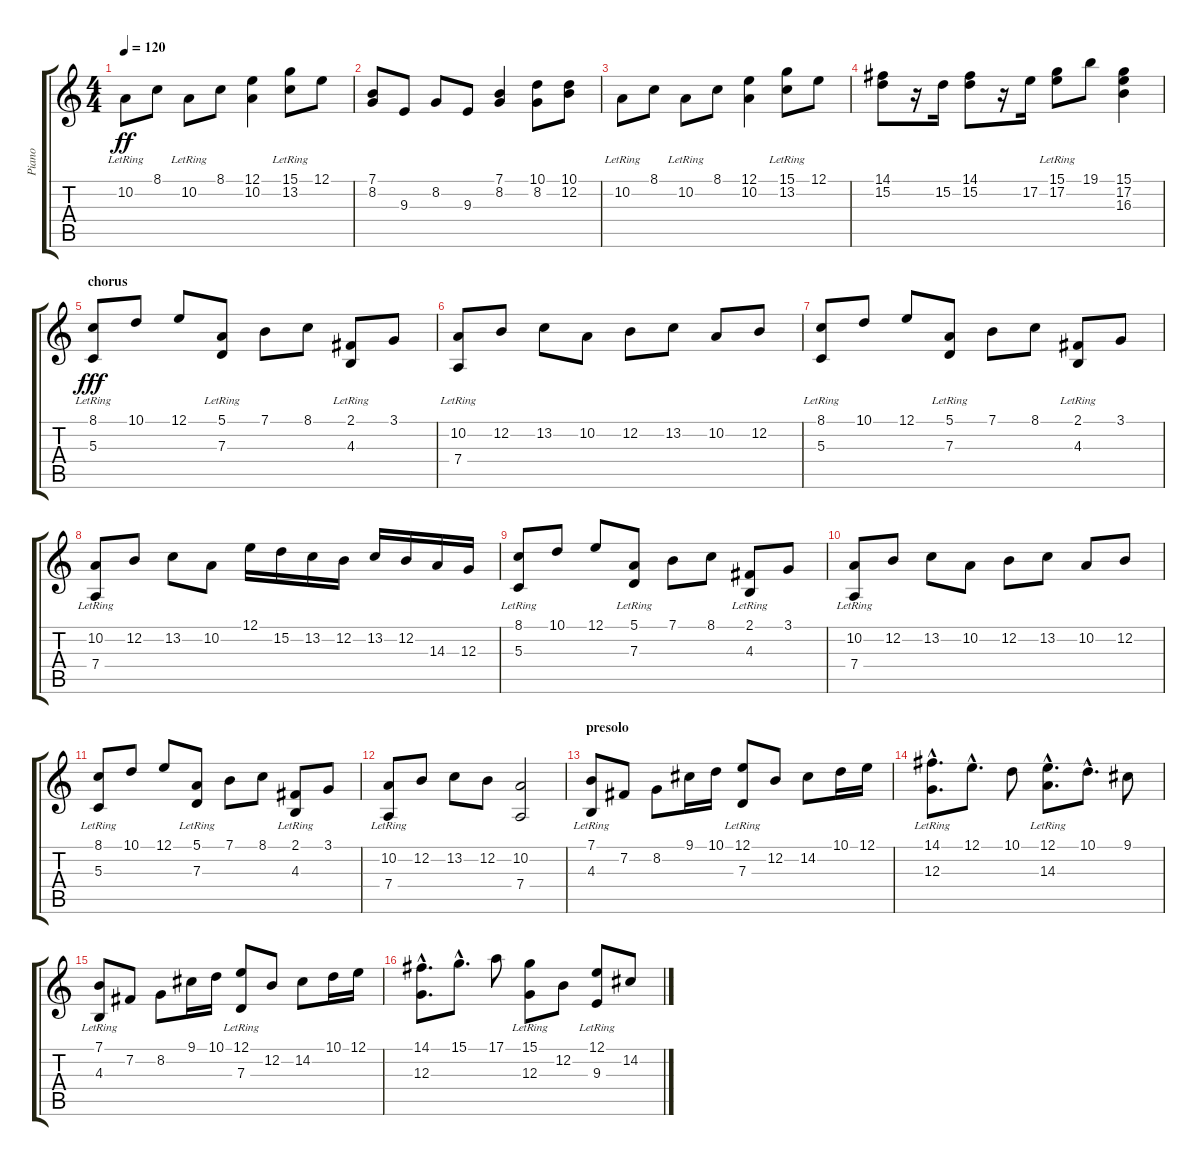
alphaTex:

\track ("Piano" "Piano") {instrument acousticgrandpiano}
\staff {score tabs}
\tuning (E4 B3 G3 D3 A2 E2) {hide}
\ts (4 4)
\tempo 120
\clef g2
\ks c
10.2{lr}.8{dy ff} 8.1.8 10.2{lr}.8 8.1.8 (12.1 10.2).4 (15.1 13.2{lr}).8 12.1.8 |
(7.1 8.2).8 9.3.8 8.2.8 9.3.8 (7.1 8.2).4 (10.1 8.2).8 (10.1 12.2).8 |
10.2{lr}.8 8.1.8 10.2{lr}.8 8.1.8 (12.1 10.2).4 (15.1 13.2{lr}).8 12.1.8 |
(14.1 15.2).8 r.16 15.2.16 (14.1 15.2).8 r.16 17.2.16 (15.1 17.2{lr}).8 19.1.8 (15.1 17.2 16.3).4 |
\section ("" "chorus")
(8.1 5.3{lr}).8{dy fff} 10.1.8 12.1.8 (5.1 7.3{lr}).8 7.1.8 8.1.8 (2.1 4.3{lr}).8 3.1.8 |
(10.2 7.4{lr}).8 12.2.8 13.2.8 10.2.8 12.2.8 13.2.8 10.2.8 12.2.8 |
(8.1 5.3{lr}).8 10.1.8 12.1.8 (5.1 7.3{lr}).8 7.1.8 8.1.8 (2.1 4.3{lr}).8 3.1.8 |
(10.2 7.4{lr}).8 12.2.8 13.2.8 10.2.8 12.1.16 15.2.16 13.2.16 12.2.16 13.2.16 12.2.16 14.3.16 12.3.16 |
(8.1 5.3{lr}).8 10.1.8 12.1.8 (5.1 7.3{lr}).8 7.1.8 8.1.8 (2.1 4.3{lr}).8 3.1.8 |
(10.2 7.4{lr}).8 12.2.8 13.2.8 10.2.8 12.2.8 13.2.8 10.2.8 12.2.8 |
(8.1 5.3{lr}).8 10.1.8 12.1.8 (5.1 7.3{lr}).8 7.1.8 8.1.8 (2.1 4.3{lr}).8 3.1.8 |
(10.2 7.4{lr}).8 12.2.8 13.2.8 12.2.8 (10.2 7.4).2 |
\section ("" "presolo")
(7.1 4.3{lr}).8 7.2.8 8.2.8 9.1.16 10.1.16 (12.1 7.3{lr}).8 12.2.8 14.2.8 10.1.16 12.1.16 |
(14.1{hac} 12.3{hac lr}).8{d} 12.1{hac}.8{d} 10.1.8 (12.1{hac} 14.3{hac lr}).8{d} 10.1{hac}.8{d} 9.1.8 |
(7.1 4.3{lr}).8 7.2.8 8.2.8 9.1.16 10.1.16 (12.1 7.3{lr}).8 12.2.8 14.2.8 10.1.16 12.1.16 |
(14.1{hac} 12.3{hac}).8{d} 15.1{hac}.8{d} 17.1.8 (15.1 12.3{lr}).8 12.2.8 (12.1 9.3{lr}).8 14.2.8
